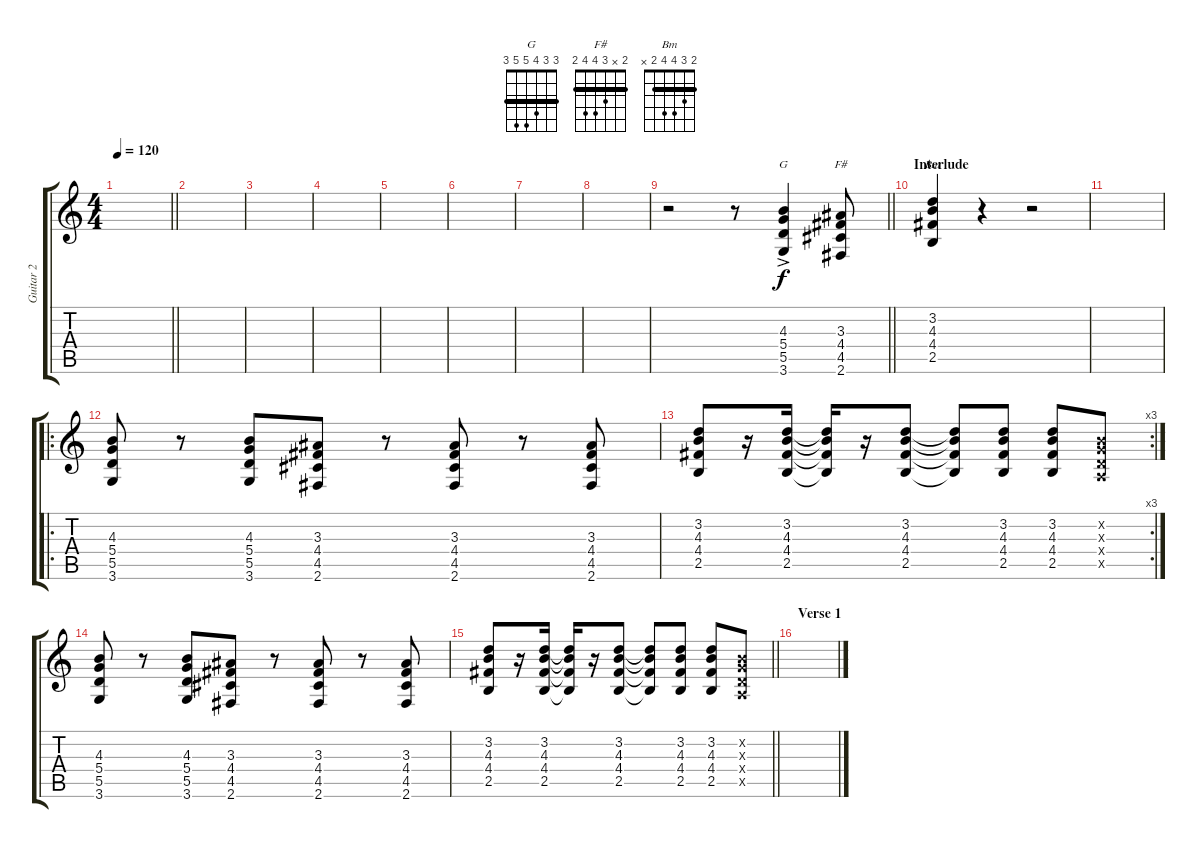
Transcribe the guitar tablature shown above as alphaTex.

\track ("Guitar 2 " "Guitar 2 ") {instrument overdrivenguitar}
\staff {score tabs}
\tuning (E4 B3 G3 D3 A2 E2) {hide}
\chord ("G" 3 3 4 5 5 3) {barre 3}
\chord ("F#" 2 x 3 4 4 2) {barre 2}
\chord ("Bm" 2 3 4 4 2 x) {barre 2}
\ts (4 4)
\tempo 120
\clef g2
\barLineRight lightlight
\ks c
|
\section ("" "")
|
|
|
|
|
|
|
\barLineRight lightlight
r.2 r.8 (4.3{ac} 5.4{ac} 5.5{ac} 3.6{ac}).4{ch "G"} (3.3 4.4 4.5 2.6).8{ch "F#" dy f} |
\section ("" "Interlude")
(3.2 4.3 4.4 2.5).4{ch "Bm"} r.4 r.2 |
|
\ro
(4.3 5.4 5.5 3.6).8 r.8 (4.3 5.4 5.5 3.6).8 (3.3 4.4 4.5 2.6).8 r.8 (3.3 4.4 4.5 2.6).8 r.8 (3.3 4.4 4.5 2.6).8 |
\rc 3
(3.2 4.3 4.4 2.5).8 r.16 (3.2 4.3 4.4 2.5).16 (3.2{t} 4.3{t} 4.4{t} 2.5{t}).16 r.16 (3.2 4.3 4.4 2.5).8 (3.2{t} 4.3{t} 4.4{t} 2.5{t}).8 (3.2 4.3 4.4 2.5).8 (3.2 4.3 4.4 2.5).8 (0.2{x} 0.3{x} 0.4{x} 0.5{x}).8 |
(4.3 5.4 5.5 3.6).8 r.8 (4.3 5.4 5.5 3.6).8 (3.3 4.4 4.5 2.6).8 r.8 (3.3 4.4 4.5 2.6).8 r.8 (3.3 4.4 4.5 2.6).8 |
\barLineRight lightlight
(3.2 4.3 4.4 2.5).8 r.16 (3.2 4.3 4.4 2.5).16 (3.2{t} 4.3{t} 4.4{t} 2.5{t}).16 r.16 (3.2 4.3 4.4 2.5).8 (3.2{t} 4.3{t} 4.4{t} 2.5{t}).8 (3.2 4.3 4.4 2.5).8 (3.2 4.3 4.4 2.5).8 (0.2{x} 0.3{x} 0.4{x} 0.5{x}).8 |
\section ("" "Verse 1")
